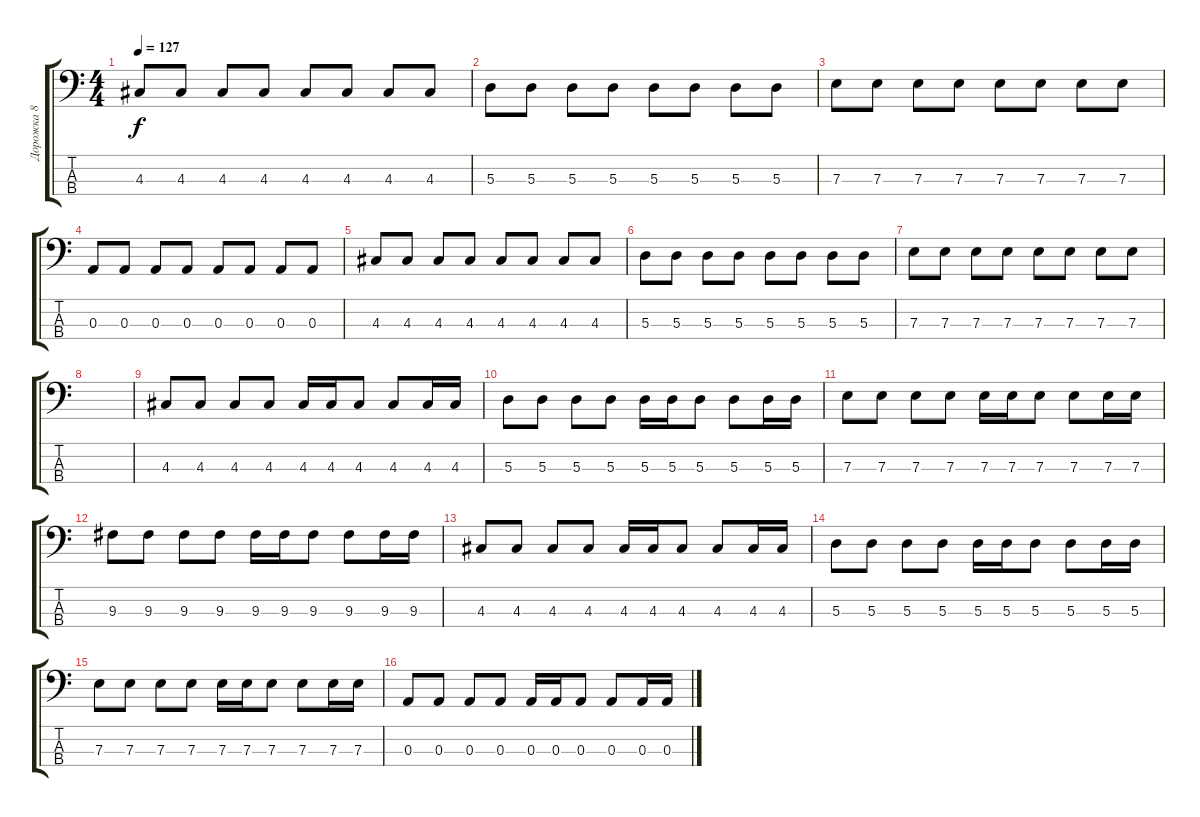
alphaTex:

\track ("Дорожка 8" "Дорожка 8") {instrument electricbassfinger}
\staff {score tabs}
\tuning (G2 D2 A1 E1) {hide}
\ts (4 4)
\tempo 127
\clef f4
\ks c
4.3.8{dy f} 4.3.8 4.3.8 4.3.8 4.3.8 4.3.8 4.3.8 4.3.8 |
5.3.8 5.3.8 5.3.8 5.3.8 5.3.8 5.3.8 5.3.8 5.3.8 |
7.3.8 7.3.8 7.3.8 7.3.8 7.3.8 7.3.8 7.3.8 7.3.8 |
0.3.8 0.3.8 0.3.8 0.3.8 0.3.8 0.3.8 0.3.8 0.3.8 |
4.3.8 4.3.8 4.3.8 4.3.8 4.3.8 4.3.8 4.3.8 4.3.8 |
5.3.8 5.3.8 5.3.8 5.3.8 5.3.8 5.3.8 5.3.8 5.3.8 |
7.3.8 7.3.8 7.3.8 7.3.8 7.3.8 7.3.8 7.3.8 7.3.8 |
|
4.3.8 4.3.8 4.3.8 4.3.8 4.3.16 4.3.16 4.3.8 4.3.8 4.3.16 4.3.16 |
5.3.8 5.3.8 5.3.8 5.3.8 5.3.16 5.3.16 5.3.8 5.3.8 5.3.16 5.3.16 |
7.3.8 7.3.8 7.3.8 7.3.8 7.3.16 7.3.16 7.3.8 7.3.8 7.3.16 7.3.16 |
9.3.8 9.3.8 9.3.8 9.3.8 9.3.16 9.3.16 9.3.8 9.3.8 9.3.16 9.3.16 |
4.3.8 4.3.8 4.3.8 4.3.8 4.3.16 4.3.16 4.3.8 4.3.8 4.3.16 4.3.16 |
5.3.8 5.3.8 5.3.8 5.3.8 5.3.16 5.3.16 5.3.8 5.3.8 5.3.16 5.3.16 |
7.3.8 7.3.8 7.3.8 7.3.8 7.3.16 7.3.16 7.3.8 7.3.8 7.3.16 7.3.16 |
0.3.8 0.3.8 0.3.8 0.3.8 0.3.16 0.3.16 0.3.8 0.3.8 0.3.16 0.3.16
